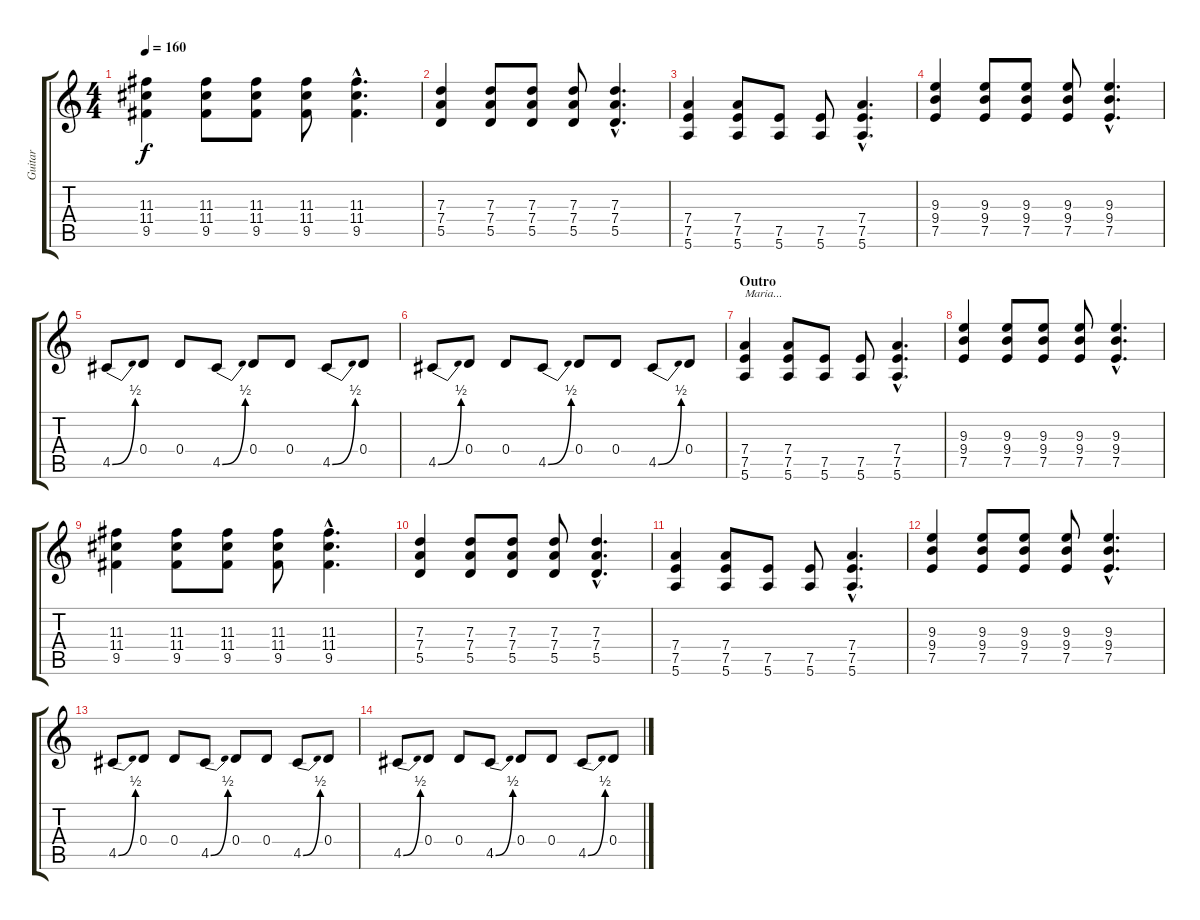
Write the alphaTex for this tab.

\track ("Guitar" "Guitar") {instrument overdrivenguitar}
\staff {score tabs}
\tuning (E4 B3 G3 D3 A2 E2) {hide}
\ts (4 4)
\tempo 160
\clef g2
\ks c
(11.3 11.4 9.5).4{dy f} (11.3 11.4 9.5).8 (11.3 11.4 9.5).8 (11.3 11.4 9.5).8 (11.3{hac} 11.4{hac} 9.5{hac}).4{d} |
(7.3 7.4 5.5).4 (7.3 7.4 5.5).8 (7.3 7.4 5.5).8 (7.3 7.4 5.5).8 (7.3{hac} 7.4{hac} 5.5{hac}).4{d} |
(7.4 7.5 5.6).4{volume 12} (7.4 7.5 5.6).8 (7.5 5.6).8 (7.5 5.6).8 (7.4{hac} 7.5{hac} 5.6{hac}).4{d} |
(9.3 9.4 7.5).4 (9.3 9.4 7.5).8 (9.3 9.4 7.5).8 (9.3 9.4 7.5).8 (9.3{hac} 9.4{hac} 7.5{hac}).4{d} |
4.5{be (bend 0 0 60 2)}.8{volume 16 instrument distortionguitar} 0.4.8 0.4.8 4.5{be (bend 0 0 60 2)}.8 0.4.8 0.4.8 4.5{be (bend 0 0 60 2)}.8 0.4.8 |
4.5{be (bend 0 0 60 2)}.8 0.4.8 0.4.8 4.5{be (bend 0 0 60 2)}.8 0.4.8 0.4.8 4.5{be (bend 0 0 60 2)}.8 0.4.8 |
\section ("" "Outro")
(7.4 7.5 5.6).4{txt "Maria..." volume 0} (7.4 7.5 5.6).8 (7.5 5.6).8 (7.5 5.6).8 (7.4{hac} 7.5{hac} 5.6{hac}).4{d} |
(9.3 9.4 7.5).4 (9.3 9.4 7.5).8 (9.3 9.4 7.5).8 (9.3 9.4 7.5).8 (9.3{hac} 9.4{hac} 7.5{hac}).4{d} |
(11.3 11.4 9.5).4 (11.3 11.4 9.5).8 (11.3 11.4 9.5).8 (11.3 11.4 9.5).8 (11.3{hac} 11.4{hac} 9.5{hac}).4{d} |
(7.3 7.4 5.5).4 (7.3 7.4 5.5).8 (7.3 7.4 5.5).8 (7.3 7.4 5.5).8 (7.3{hac} 7.4{hac} 5.5{hac}).4{d} |
(7.4 7.5 5.6).4 (7.4 7.5 5.6).8 (7.5 5.6).8 (7.5 5.6).8 (7.4{hac} 7.5{hac} 5.6{hac}).4{d} |
(9.3 9.4 7.5).4 (9.3 9.4 7.5).8 (9.3 9.4 7.5).8 (9.3 9.4 7.5).8 (9.3{hac} 9.4{hac} 7.5{hac}).4{d} |
4.5{be (bend 0 0 60 2)}.8{instrument distortionguitar} 0.4.8 0.4.8 4.5{be (bend 0 0 60 2)}.8 0.4.8 0.4.8 4.5{be (bend 0 0 60 2)}.8 0.4.8 |
4.5{be (bend 0 0 60 2)}.8 0.4.8 0.4.8 4.5{be (bend 0 0 60 2)}.8 0.4.8 0.4.8 4.5{be (bend 0 0 60 2)}.8 0.4.8
